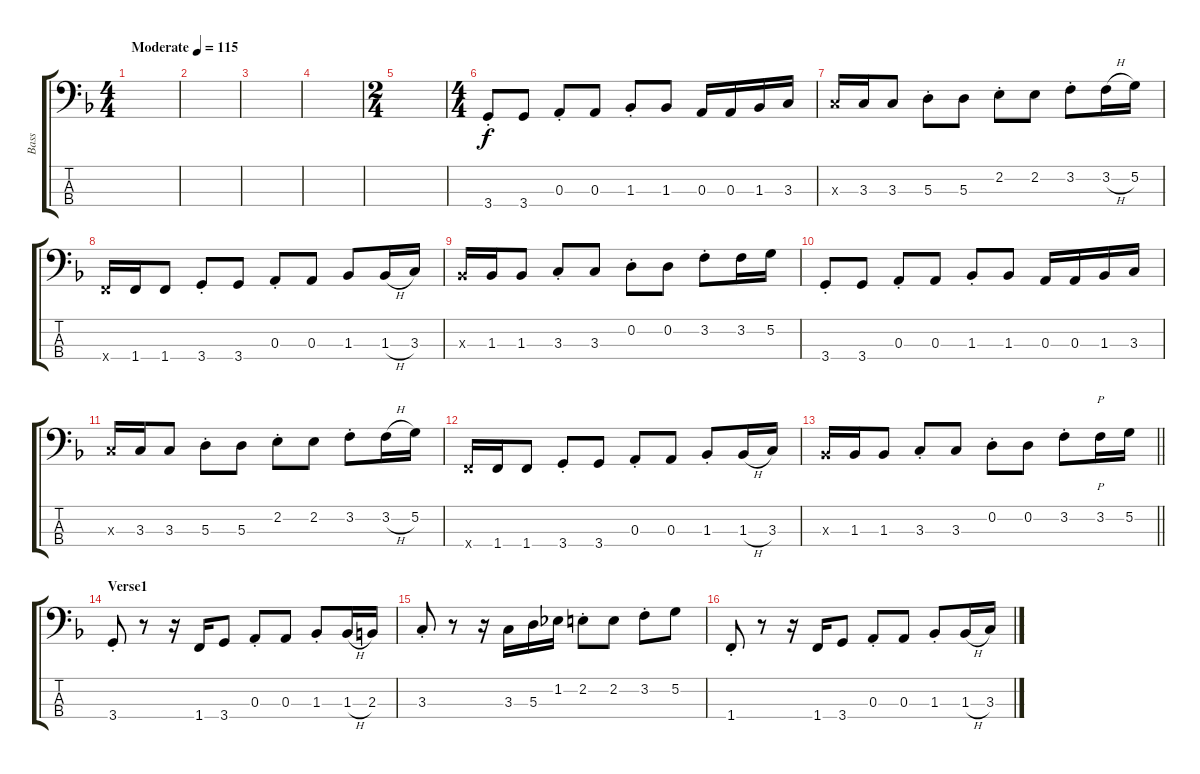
\track ("Bass" "Bass") {instrument electricbassfinger}
\staff {score tabs}
\tuning (G2 D2 A1 E1) {hide}
\ts (4 4)
\tempo (115 "Moderate")
\clef f4
\ks f
|
|
|
|
\ts (2 4)
|
\ts (4 4)
3.4{st}.8 3.4.8 0.3{st}.8 0.3.8 1.3{st}.8 1.3.8 0.3.16 0.3.16 1.3.16 3.3.16 |
3.3{x}.16 3.3.16 3.3.8 5.3{st}.8 5.3.8 2.2{st}.8 2.2.8 3.2{st}.8 3.2{h}.16 5.2.16 |
1.4{x}.16 1.4.16 1.4.8 3.4{st}.8 3.4.8 0.3{st}.8 0.3.8 1.3.8 1.3{h}.16 3.3.16 |
1.3{x}.16 1.3.16 1.3.8 3.3{st}.8 3.3.8 0.2{st}.8 0.2.8 3.2{st}.8 3.2.16 5.2.16 |
3.4{st}.8 3.4.8 0.3{st}.8 0.3.8 1.3{st}.8 1.3.8 0.3.16 0.3.16 1.3.16 3.3.16 |
3.3{x}.16 3.3.16 3.3.8 5.3{st}.8 5.3.8 2.2{st}.8 2.2.8 3.2{st}.8 3.2{h}.16 5.2.16 |
1.4{x}.16 1.4.16 1.4.8 3.4{st}.8 3.4.8 0.3{st}.8 0.3.8 1.3{st}.8 1.3{h}.16 3.3.16 |
\barLineRight lightlight
1.3{x}.16 1.3.16 1.3.8 3.3{st}.8 3.3.8 0.2{st}.8 0.2.8 3.2{st}.8 3.2.16{p} 5.2.16 |
\section ("" "Verse1")
3.4{st}.8 r.8 r.16 1.4.16 3.4.8 0.3{st}.8 0.3.8 1.3{st}.8 1.3{h}.16 2.3.16 |
3.3{st}.8 r.8 r.16 3.3.16 5.3.16 1.2.16 2.2{st}.8 2.2.8 3.2{st}.8 5.2.8 |
1.4{st}.8 r.8 r.16 1.4.16 3.4.8 0.3{st}.8 0.3.8 1.3{st}.8 1.3{h}.16 3.3.16
